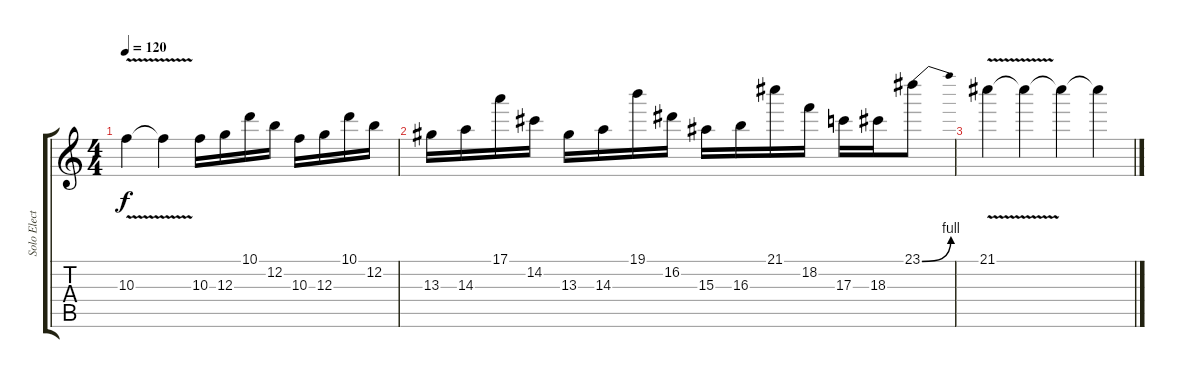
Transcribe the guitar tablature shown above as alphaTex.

\track ("Solo Electric Guitar" "Solo Elect") {instrument distortionguitar}
\staff {score tabs}
\tuning (E4 B3 G3 D3 A2 E2) {hide}
\ts (4 4)
\tempo 120
\clef g2
\ks c
10.3{v}.4{dy f} 10.3{t}.4 10.3.16 12.3.16 10.1.16 12.2.16 10.3.16 12.3.16 10.1.16 12.2.16 |
13.3.16 14.3.16 17.1.16 14.2.16 13.3.16 14.3.16 19.1.16 16.2.16 15.3.16 16.3.16 21.1.16 18.2.16 17.3.16 18.3.16 23.1{be (bend 0 0 60 4)}.8 |
21.1{v}.4 21.1{t}.4 21.1{t}.4 21.1{t}.4
